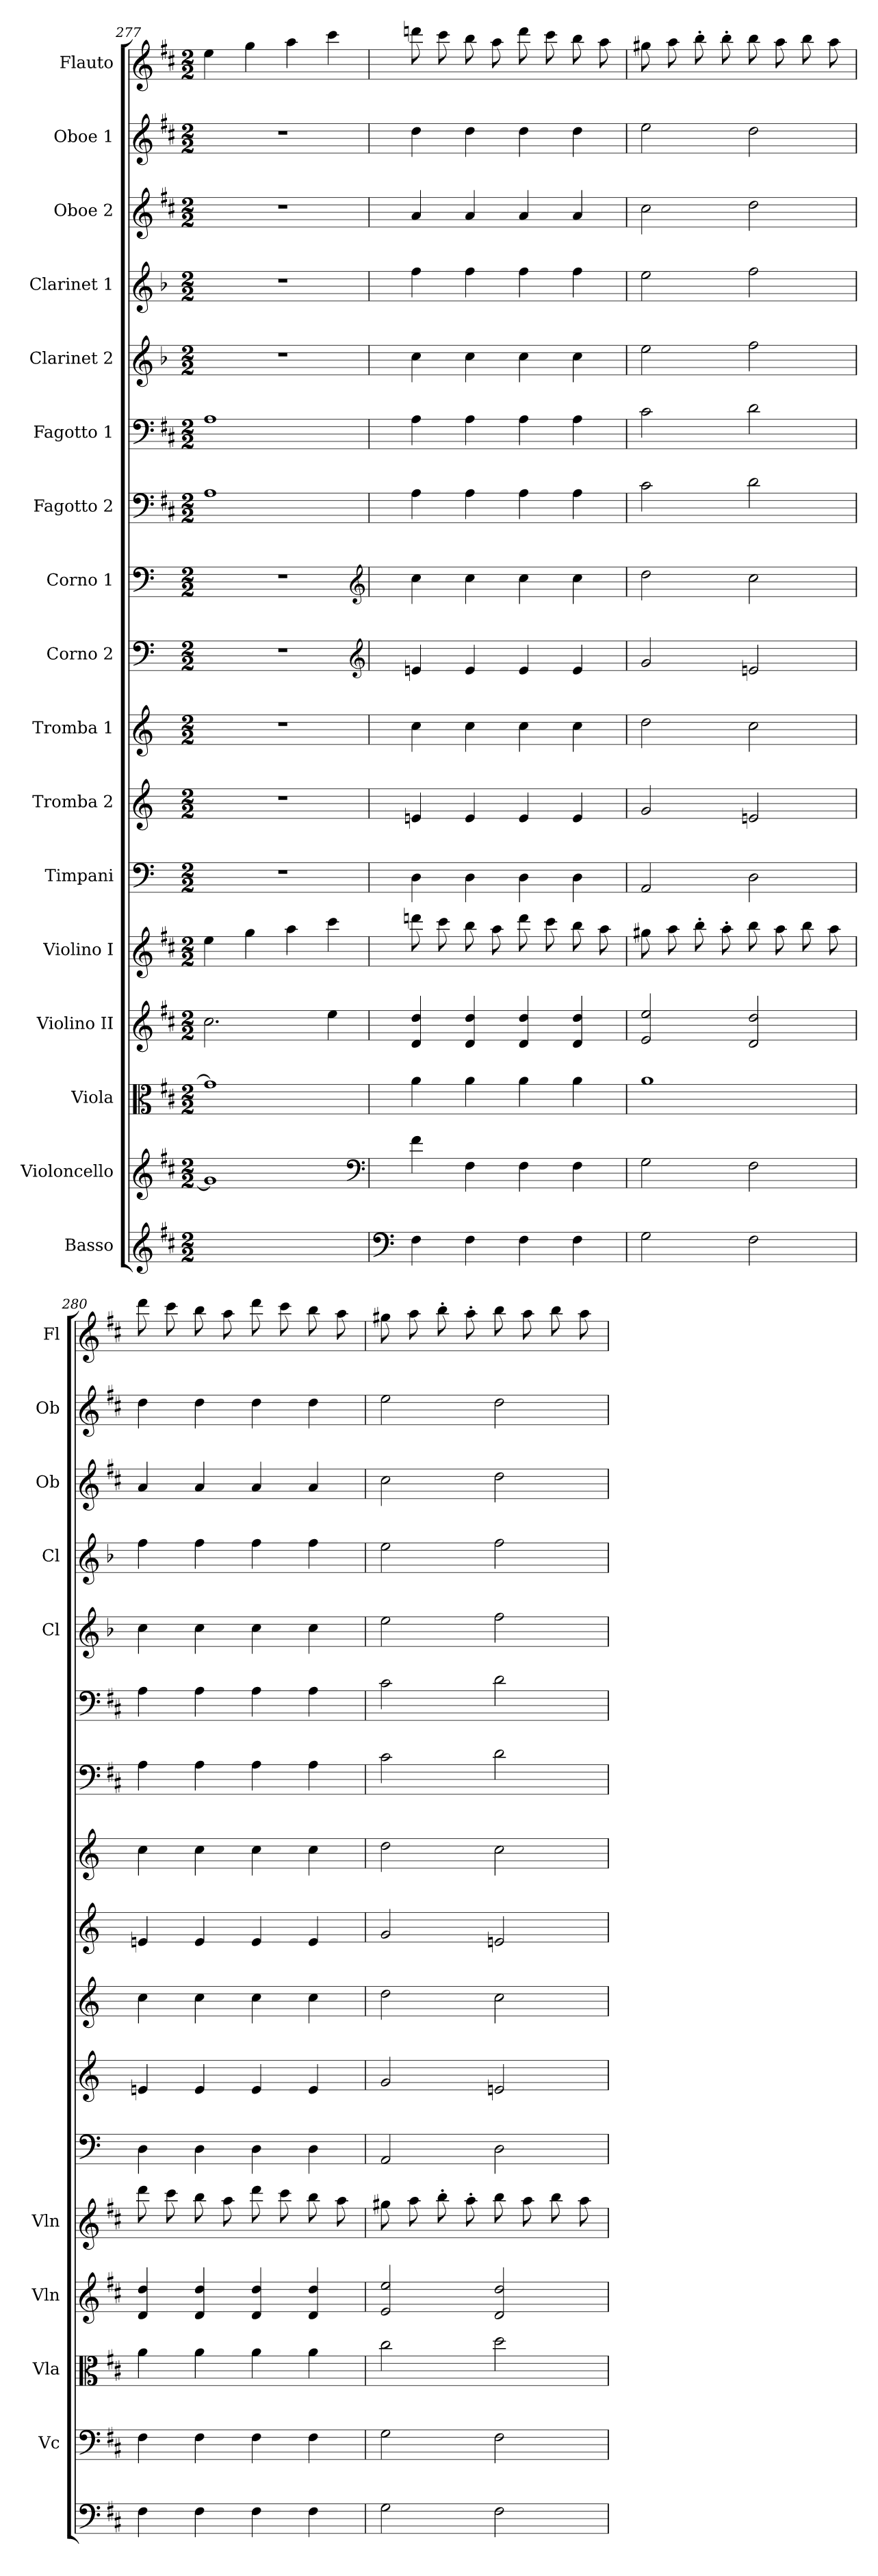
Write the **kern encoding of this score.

**kern	**kern	**kern	**kern	**kern	**kern	**kern	**kern	**kern	**kern	**kern	**kern	**kern	**kern	**kern	**kern	**kern
*part17	*part16	*part15	*part14	*part13	*part12	*part11	*part10	*part9	*part8	*part7	*part6	*part5	*part4	*part3	*part2	*part1
*staff17	*staff16	*staff15	*staff14	*staff13	*staff12	*staff11	*staff10	*staff9	*staff8	*staff7	*staff6	*staff5	*staff4	*staff3	*staff2	*staff1
*I"Basso	*I"Violoncello	*I"Viola	*I"Violino II	*I"Violino I	*I"Timpani	*I"Tromba 2	*I"Tromba 1	*I"Corno 2	*I"Corno 1	*I"Fagotto 2	*I"Fagotto 1	*I"Clarinet 2	*I"Clarinet 1	*I"Oboe 2	*I"Oboe 1	*I"Flauto
*	*I'Vc	*I'Vla	*I'Vln	*I'Vln	*	*	*	*	*	*	*	*I'Cl	*I'Cl	*I'Ob	*I'Ob	*I'Fl
*clefG2	*clefG2	*clefC3	*clefG2	*clefG2	*clefF4	*clefG2	*clefG2	*clefF4	*clefF4	*clefF4	*clefF4	*clefG2	*clefG2	*clefG2	*clefG2	*clefG2
*ITrd7c12	*	*	*	*	*	*ITrd-1c-2	*ITrd-1c-2	*ITrd6c10	*ITrd6c10	*	*	*ITrd2c3	*ITrd2c3	*	*	*
*k[f#c#]	*k[f#c#]	*k[f#c#]	*k[f#c#]	*k[f#c#]	*	*	*	*	*	*k[f#c#]	*k[f#c#]	*k[f#c#]	*k[f#c#]	*k[f#c#]	*k[f#c#]	*k[f#c#]
*M2/2	*M2/2	*M2/2	*M2/2	*M2/2	*M2/2	*M2/2	*M2/2	*M2/2	*M2/2	*M2/2	*M2/2	*M2/2	*M2/2	*M2/2	*M2/2	*M2/2
=277	=277	=277	=277	=277	=277	=277	=277	=277	=277	=277	=277	=277	=277	=277	=277	=277
1ryy	1g]	1g]	2.cc#	4ee	1r	1r	1r	1r	1r	1A	1A	1r	1r	1r	1r	4ee
.	.	.	.	4gg	.	.	.	.	.	.	.	.	.	.	.	4gg
.	.	.	.	4aa	.	.	.	.	.	.	.	.	.	.	.	4aa
.	.	.	4ee	4ccc#	.	.	.	.	.	.	.	.	.	.	.	4ccc#
*	*clefF4	*	*	*	*	*	*	*clefG2	*clefG2	*	*	*	*	*	*	*
=278	=278	=278	=278	=278	=278	=278	=278	=278	=278	=278	=278	=278	=278	=278	=278	=278
*clefF4	*	*	*	*	*	*	*	*	*	*	*	*	*	*	*	*
4FF#	4f#	4a	4d 4dd	8dddn	4D	4f#X	4dd	4F#X	4d	4A	4A	4a	4dd	4a	4dd	8dddn
.	.	.	.	8ccc#	.	.	.	.	.	.	.	.	.	.	.	8ccc#
4FF#	4F#	4a	4d 4dd	8bb	4D	4f#	4dd	4F#	4d	4A	4A	4a	4dd	4a	4dd	8bb
.	.	.	.	8aa	.	.	.	.	.	.	.	.	.	.	.	8aa
4FF#	4F#	4a	4d 4dd	8ddd	4D	4f#	4dd	4F#	4d	4A	4A	4a	4dd	4a	4dd	8ddd
.	.	.	.	8ccc#	.	.	.	.	.	.	.	.	.	.	.	8ccc#
4FF#	4F#	4a	4d 4dd	8bb	4D	4f#	4dd	4F#	4d	4A	4A	4a	4dd	4a	4dd	8bb
.	.	.	.	8aa	.	.	.	.	.	.	.	.	.	.	.	8aa
=279	=279	=279	=279	=279	=279	=279	=279	=279	=279	=279	=279	=279	=279	=279	=279	=279
2GG	2G	1a	2e 2ee	8gg#X	2AA	2a	2ee	2A	2e	2c#	2c#	2cc#	2cc#	2cc#	2ee	8gg#X
.	.	.	.	8aa	.	.	.	.	.	.	.	.	.	.	.	8aa
.	.	.	.	8bb'	.	.	.	.	.	.	.	.	.	.	.	8bb'
.	.	.	.	8aa'	.	.	.	.	.	.	.	.	.	.	.	8bb'
2FF#	2F#	.	2d 2dd	8bb	2D	2f#X	2dd	2F#X	2d	2d	2d	2dd	2dd	2dd	2dd	8bb
.	.	.	.	8aa	.	.	.	.	.	.	.	.	.	.	.	8aa
.	.	.	.	8bb	.	.	.	.	.	.	.	.	.	.	.	8bb
.	.	.	.	8aa	.	.	.	.	.	.	.	.	.	.	.	8aa
=280	=280	=280	=280	=280	=280	=280	=280	=280	=280	=280	=280	=280	=280	=280	=280	=280
4FF#	4F#	4a	4d 4dd	8ddd	4D	4f#X	4dd	4F#X	4d	4A	4A	4a	4dd	4a	4dd	8ddd
.	.	.	.	8ccc#	.	.	.	.	.	.	.	.	.	.	.	8ccc#
4FF#	4F#	4a	4d 4dd	8bb	4D	4f#	4dd	4F#	4d	4A	4A	4a	4dd	4a	4dd	8bb
.	.	.	.	8aa	.	.	.	.	.	.	.	.	.	.	.	8aa
4FF#	4F#	4a	4d 4dd	8ddd	4D	4f#	4dd	4F#	4d	4A	4A	4a	4dd	4a	4dd	8ddd
.	.	.	.	8ccc#	.	.	.	.	.	.	.	.	.	.	.	8ccc#
4FF#	4F#	4a	4d 4dd	8bb	4D	4f#	4dd	4F#	4d	4A	4A	4a	4dd	4a	4dd	8bb
.	.	.	.	8aa	.	.	.	.	.	.	.	.	.	.	.	8aa
=281	=281	=281	=281	=281	=281	=281	=281	=281	=281	=281	=281	=281	=281	=281	=281	=281
2GG	2G	2cc#	2e 2ee	8gg#X	2AA	2a	2ee	2A	2e	2c#	2c#	2cc#	2cc#	2cc#	2ee	8gg#X
.	.	.	.	8aa	.	.	.	.	.	.	.	.	.	.	.	8aa
.	.	.	.	8bb'	.	.	.	.	.	.	.	.	.	.	.	8bb'
.	.	.	.	8aa'	.	.	.	.	.	.	.	.	.	.	.	8aa'
2FF#	2F#	2dd	2d 2dd	8bb	2D	2f#X	2dd	2F#X	2d	2d	2d	2dd	2dd	2dd	2dd	8bb
.	.	.	.	8aa	.	.	.	.	.	.	.	.	.	.	.	8aa
.	.	.	.	8bb	.	.	.	.	.	.	.	.	.	.	.	8bb
.	.	.	.	8aa	.	.	.	.	.	.	.	.	.	.	.	8aa
=	=	=	=	=	=	=	=	=	=	=	=	=	=	=	=	=
*-	*-	*-	*-	*-	*-	*-	*-	*-	*-	*-	*-	*-	*-	*-	*-	*-
